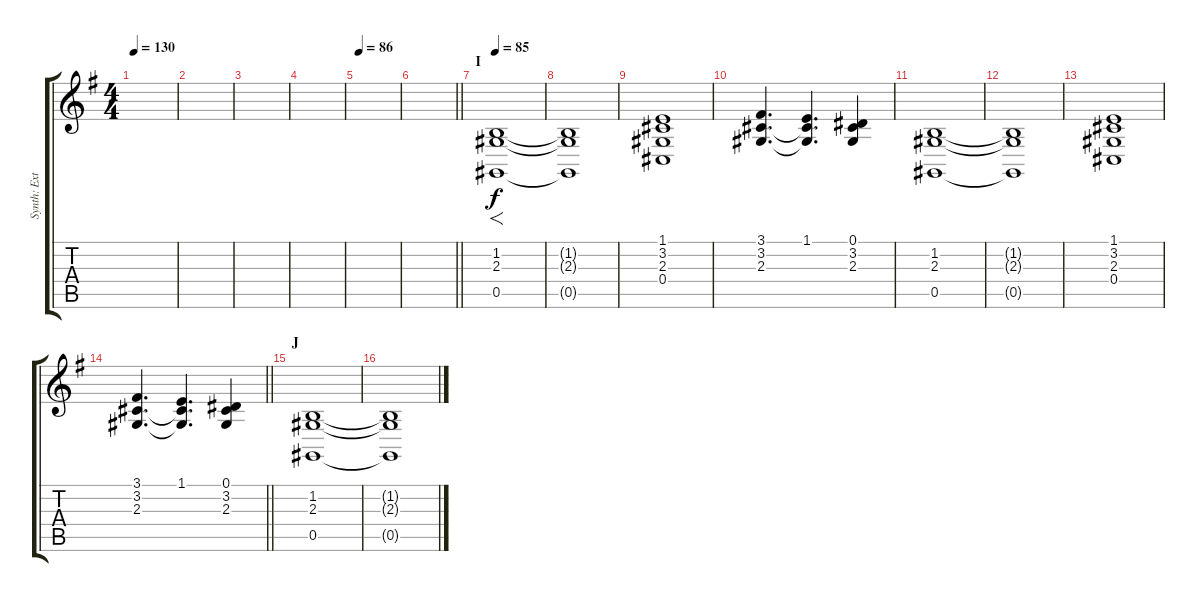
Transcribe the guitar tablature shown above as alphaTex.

\track ("Synth: Extra" "Synth: Ext") {instrument stringensemble1}
\staff {score tabs}
\tuning (Eb4 Bb3 Gb3 Db3 Ab2 Eb2) {hide}
\ts (4 4)
\tempo 130
\clef g2
\ks g
|
|
|
|
\tempo (86 0.03125)
|
\barLineRight lightlight
|
\section ("" "I")
\tempo 85
(1.2 2.3 0.5).1{f} |
(1.2{t} 2.3{t} 0.5{t}).1 |
(1.1 3.2 2.3 0.4).1 |
(3.1 3.2 2.3).4{d} (1.1 3.2{t} 2.3{t}).4{d} (0.1 3.2 2.3).4 |
(1.2 2.3 0.5).1 |
(1.2{t} 2.3{t} 0.5{t}).1 |
(1.1 3.2 2.3 0.4).1 |
\barLineRight lightlight
(3.1 3.2 2.3).4{d} (1.1 3.2{t} 2.3{t}).4{d} (0.1 3.2 2.3).4 |
\section ("" "J")
(1.2 2.3 0.5).1 |
(1.2{t} 2.3{t} 0.5{t}).1
